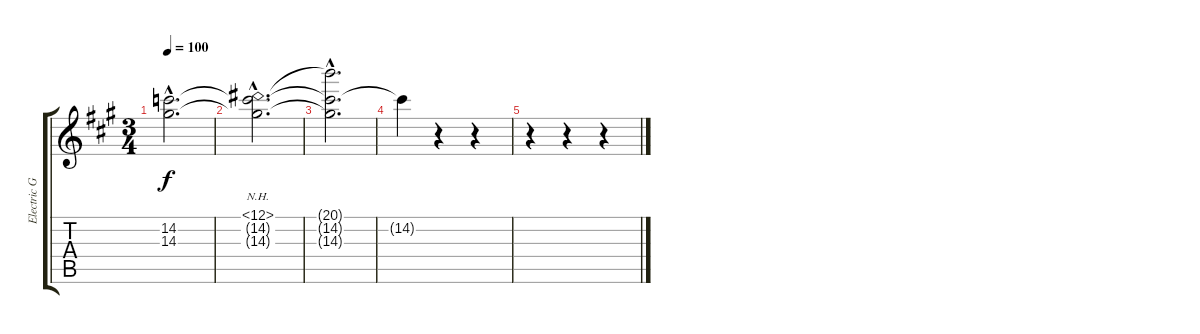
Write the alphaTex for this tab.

\track ("Electric Guitar" "Electric G") {instrument overdrivenguitar}
\staff {score tabs}
\tuning (Eb4 Bb3 Gb3 Db3 Ab2 Eb2) {hide}
\ts (3 4)
\tempo 100
\clef g2
\ks a
(14.2{hac t} 14.3{hac t}).2{d dy f} |
(20.1{nh hac} 14.2{hac t} 14.3{hac t}).2{d} |
(20.1{hac t} 14.2{hac t} 14.3{hac t}).2{d} |
14.2{t}.4 r.4 r.4 |
r.4 r.4 r.4
